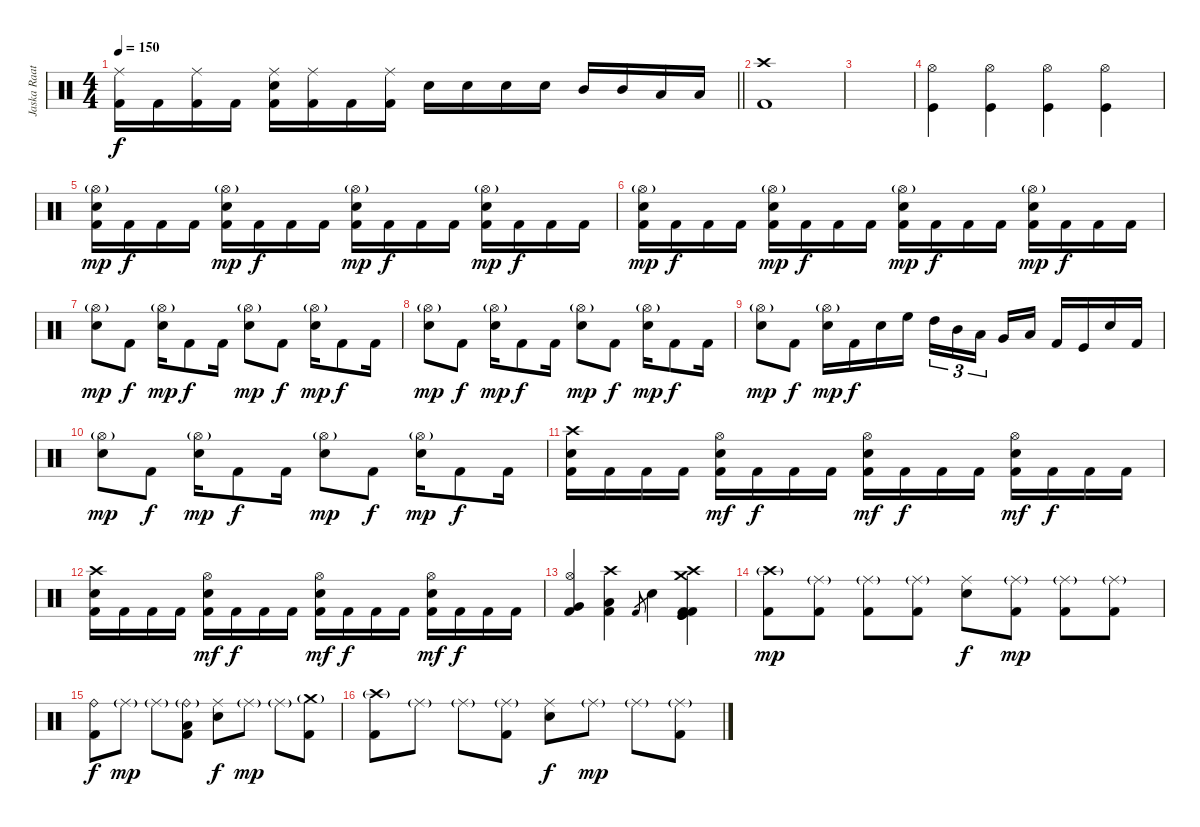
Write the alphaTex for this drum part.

\track ("Jaska Raatikainen" "Jaska Raat") {instrument percussion}
\staff {score}
\articulation defaults
\ts (4 4)
\tempo 150
\clef neutral
\barLineRight lightlight
\ks c
("Ride (middle)" "Kick (hit) 2").16{dy f} "Kick (hit) 2".16 ("Ride (middle)" "Kick (hit) 2").16 "Kick (hit) 2".16 ("Ride (middle)" "Electric Snare (hit)" "Kick (hit) 2").16 ("Ride (middle)" "Kick (hit) 2").16 "Kick (hit) 2".16 ("Ride (middle)" "Kick (hit) 2").16 "Electric Snare (hit)".16 "Electric Snare (hit)".16 "Electric Snare (hit)".16 "Electric Snare (hit)".16 "Mid Tom (hit)".16 "Mid Tom (hit)".16 "Low Tom (hit)".16 "Low Tom (hit)".16 |
("Crash high (hit)" "Kick (hit) 2").1 |
|
("Hi-Hat (open)" "Kick (hit)").4 ("Hi-Hat (open)" "Kick (hit)").4 ("Hi-Hat (open)" "Kick (hit)").4 ("Hi-Hat (open)" "Kick (hit)").4 |
("Hi-Hat (open)"{g} "Electric Snare (hit)" "Kick (hit) 2").16{dy mp} "Kick (hit) 2".16{dy f} "Kick (hit) 2".16 "Kick (hit) 2".16 ("Hi-Hat (open)"{g} "Electric Snare (hit)" "Kick (hit) 2").16{dy mp} "Kick (hit) 2".16{dy f} "Kick (hit) 2".16 "Kick (hit) 2".16 ("Hi-Hat (open)"{g} "Electric Snare (hit)" "Kick (hit) 2").16{dy mp} "Kick (hit) 2".16{dy f} "Kick (hit) 2".16 "Kick (hit) 2".16 ("Hi-Hat (open)"{g} "Electric Snare (hit)" "Kick (hit) 2").16{dy mp} "Kick (hit) 2".16{dy f} "Kick (hit) 2".16 "Kick (hit) 2".16 |
("Hi-Hat (open)"{g} "Electric Snare (hit)" "Kick (hit) 2").16{dy mp} "Kick (hit) 2".16{dy f} "Kick (hit) 2".16 "Kick (hit) 2".16 ("Hi-Hat (open)"{g} "Electric Snare (hit)" "Kick (hit) 2").16{dy mp} "Kick (hit) 2".16{dy f} "Kick (hit) 2".16 "Kick (hit) 2".16 ("Hi-Hat (open)"{g} "Electric Snare (hit)" "Kick (hit) 2").16{dy mp} "Kick (hit) 2".16{dy f} "Kick (hit) 2".16 "Kick (hit) 2".16 ("Hi-Hat (open)"{g} "Electric Snare (hit)" "Kick (hit) 2").16{dy mp} "Kick (hit) 2".16{dy f} "Kick (hit) 2".16 "Kick (hit) 2".16 |
("Hi-Hat (open)"{g} "Electric Snare (hit)").8{dy mp} "Kick (hit) 2".8{dy f} ("Hi-Hat (open)"{g} "Electric Snare (hit)").16{dy mp} "Kick (hit) 2".8{dy f} "Kick (hit) 2".16 ("Hi-Hat (open)"{g} "Electric Snare (hit)").8{dy mp} "Kick (hit) 2".8{dy f} ("Hi-Hat (open)"{g} "Electric Snare (hit)").16{dy mp} "Kick (hit) 2".8{dy f} "Kick (hit) 2".16 |
("Hi-Hat (open)"{g} "Electric Snare (hit)").8{dy mp} "Kick (hit) 2".8{dy f} ("Hi-Hat (open)"{g} "Electric Snare (hit)").16{dy mp} "Kick (hit) 2".8{dy f} "Kick (hit) 2".16 ("Hi-Hat (open)"{g} "Electric Snare (hit)").8{dy mp} "Kick (hit) 2".8{dy f} ("Hi-Hat (open)"{g} "Electric Snare (hit)").16{dy mp} "Kick (hit) 2".8{dy f} "Kick (hit) 2".16 |
("Hi-Hat (open)"{g} "Electric Snare (hit)").8{dy mp} "Kick (hit) 2".8{dy f} ("Hi-Hat (open)"{g} "Electric Snare (hit)").16{dy mp} "Kick (hit) 2".16{dy f} "Electric Snare (hit)".16 "High Floor Tom (hit)".16 "High Tom (hit)".16{tu (3 2)} "Mid Tom (hit)".16{tu (3 2)} "Low Tom (hit)".16{tu (3 2) beam splitsecondary} "Very Low Tom (hit)".16 "Low Floor Tom (hit)".16 "Kick (hit) 2".16 "Kick (hit)".16 "Electric Snare (hit)".16 "Kick (hit) 2".16 |
("Hi-Hat (open)"{g} "Electric Snare (hit)").8{dy mp} "Kick (hit) 2".8{dy f} ("Hi-Hat (open)"{g} "Electric Snare (hit)").16{dy mp} "Kick (hit) 2".8{dy f} "Kick (hit) 2".16 ("Hi-Hat (open)"{g} "Electric Snare (hit)").8{dy mp} "Kick (hit) 2".8{dy f} ("Hi-Hat (open)"{g} "Electric Snare (hit)").16{dy mp} "Kick (hit) 2".8{dy f} "Kick (hit) 2".16 |
("Crash high (hit)" "Electric Snare (hit)" "Kick (hit) 2").16 "Kick (hit) 2".16 "Kick (hit) 2".16 "Kick (hit) 2".16 ("Hi-Hat (open)" "Electric Snare (hit)" "Kick (hit) 2").16{dy mf} "Kick (hit) 2".16{dy f} "Kick (hit) 2".16 "Kick (hit) 2".16 ("Hi-Hat (open)" "Electric Snare (hit)" "Kick (hit) 2").16{dy mf} "Kick (hit) 2".16{dy f} "Kick (hit) 2".16 "Kick (hit) 2".16 ("Hi-Hat (open)" "Electric Snare (hit)" "Kick (hit) 2").16{dy mf} "Kick (hit) 2".16{dy f} "Kick (hit) 2".16 "Kick (hit) 2".16 |
("Crash high (hit)" "Electric Snare (hit)" "Kick (hit) 2").16 "Kick (hit) 2".16 "Kick (hit) 2".16 "Kick (hit) 2".16 ("Hi-Hat (open)" "Electric Snare (hit)" "Kick (hit) 2").16{dy mf} "Kick (hit) 2".16{dy f} "Kick (hit) 2".16 "Kick (hit) 2".16 ("Hi-Hat (open)" "Electric Snare (hit)" "Kick (hit) 2").16{dy mf} "Kick (hit) 2".16{dy f} "Kick (hit) 2".16 "Kick (hit) 2".16 ("Hi-Hat (open)" "Electric Snare (hit)" "Kick (hit) 2").16{dy mf} "Kick (hit) 2".16{dy f} "Kick (hit) 2".16 "Kick (hit) 2".16 |
("Hi-Hat (open)" "Very Low Tom (hit)" "Kick (hit) 2").4 ("Crash high (hit)" "Low Tom (hit)" "Kick (hit) 2").4 "Kick (hit) 2".8{gr} "Electric Snare (hit)".4 ("Crash high (hit)" "Crash medium (hit)" "Kick (hit)" "Kick (hit)" "Kick (hit) 2" "Kick (hit) 2").4 |
("Crash high (hit)"{g} "Kick (hit) 2").8{dy mp} ("Ride (middle)"{g} "Kick (hit) 2").8 ("Ride (middle)"{g} "Kick (hit) 2").8 ("Ride (middle)"{g} "Kick (hit) 2").8 ("Ride (middle)" "Electric Snare (hit)").8{dy f} ("Ride (middle)"{g} "Kick (hit) 2").8{dy mp} ("Ride (middle)"{g} "Kick (hit) 2").8 ("Ride (middle)"{g} "Kick (hit) 2").8 |
("Ride (bell)" "Kick (hit) 2").8{dy f} "Ride (middle)"{g}.8{dy mp} "Ride (middle)"{g}.8 ("Ride (bell)"{g} "Low Tom (hit)" "Kick (hit) 2").8 ("Ride (middle)" "Electric Snare (hit)").8{dy f} "Ride (middle)"{g}.8{dy mp} "Ride (middle)"{g}.8 ("Crash medium (hit)"{g} "Kick (hit) 2").8 |
("Crash high (hit)"{g} "Kick (hit) 2").8 "Ride (middle)"{g}.8 "Ride (middle)"{g}.8 ("Ride (middle)"{g} "Kick (hit) 2").8 ("Ride (middle)" "Electric Snare (hit)").8{dy f} "Ride (middle)"{g}.8{dy mp} "Ride (middle)"{g}.8 ("Ride (middle)"{g} "Kick (hit) 2").8
